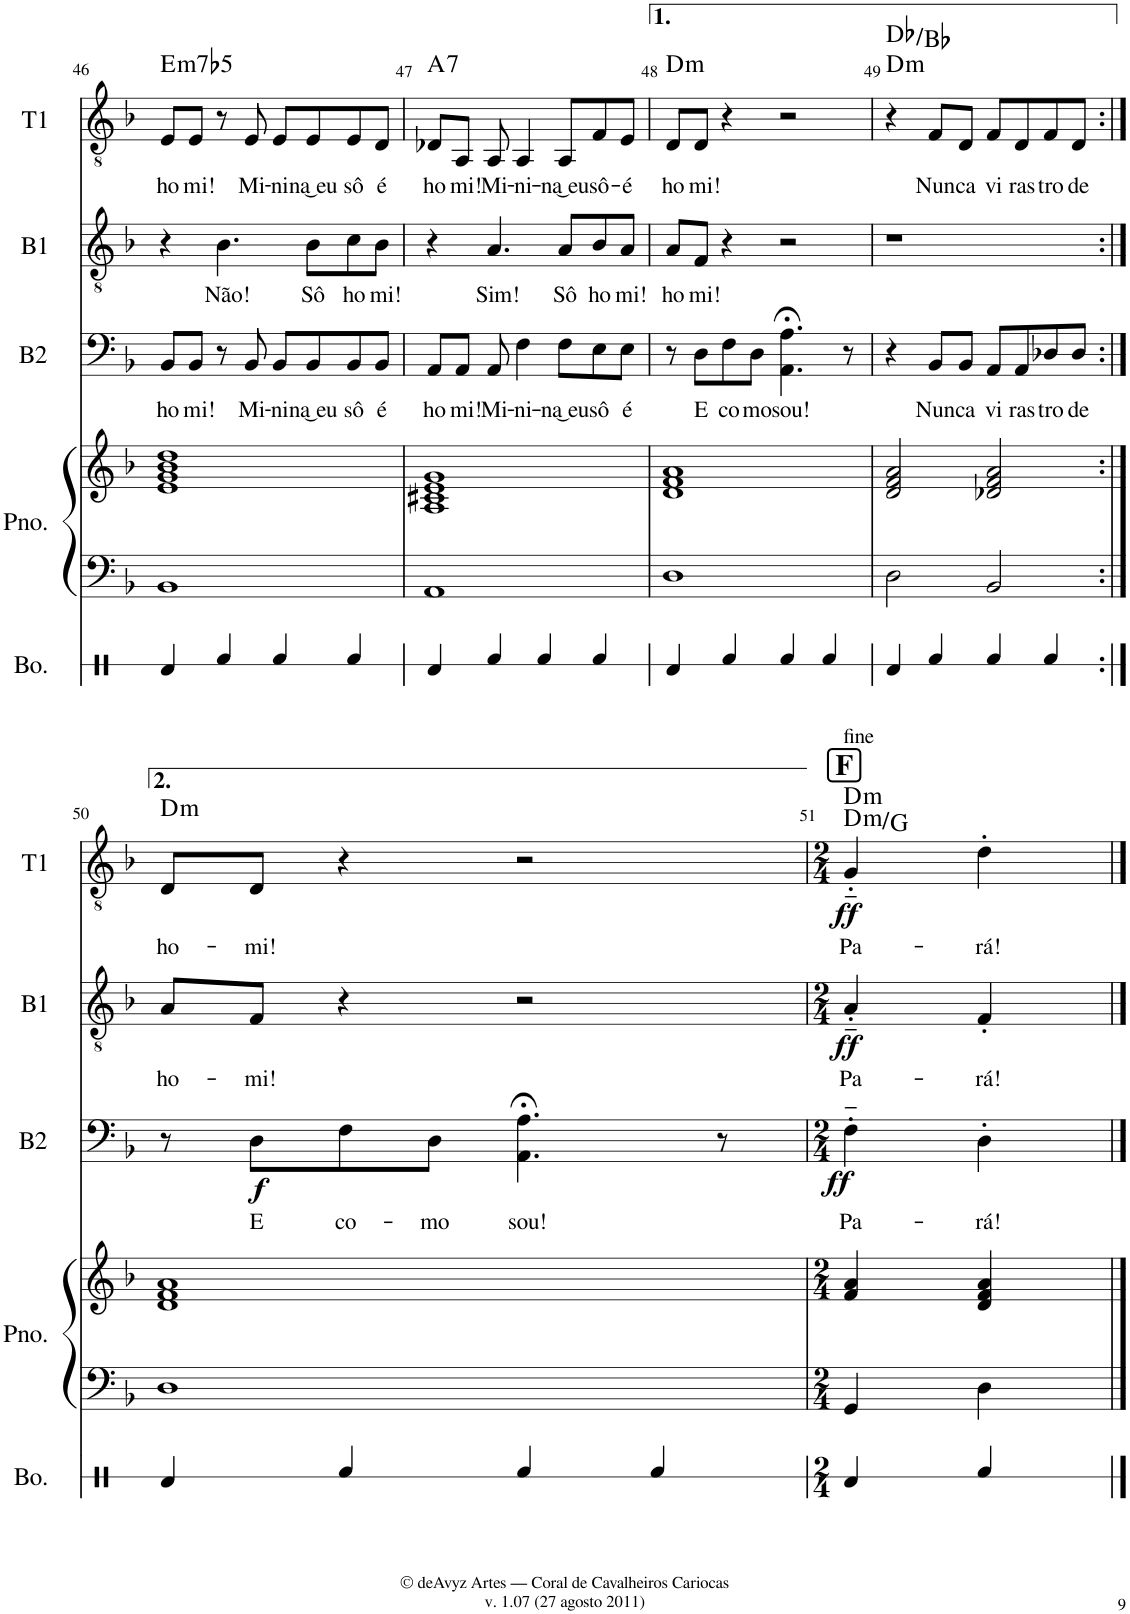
**kern	**kern	**kern	**kern	**text	**dynam	**kern	**text	**dynam	**kern	**text	**dynam	**harte
*part5	*part4	*part4	*part3	*part3	*part3	*part2	*part2	*part2	*part1	*part1	*part1	*part1
*staff6	*staff5	*staff4	*staff3	*staff3	*staff3	*staff2	*staff2	*staff2	*staff1	*staff1	*staff1	*
*I"Bongos	*I"Piano	*	*I"Baixo	*	*	*I"Barítono	*	*	*I"Tenor	*	*	*
*I'Bo.	*I'Pno.	*	*I'B2	*	*	*I'B1	*	*	*I'T1	*	*	*
!!LO:PB:g=z
*clefX	*clefF4	*clefG2	*clefF4	*	*	*clefGv2	*	*	*clefGv2	*	*	*
*k[]	*k[b-]	*k[b-]	*k[b-]	*	*	*k[b-]	*	*	*k[b-]	*	*	*
*M4/4	*M4/4	*M4/4	*M4/4	*	*	*M4/4	*	*	*M4/4	*	*	*
=46	=46	=46	=46	=46	=46	=46	=46	=46	=46	=46	=46	=46
!	!	!	!	!LO:LY:b	!	!	!	!	!	!LO:LY:b	!	!LO:H:kt=m7b5
4Rd/	1BB-	1e 1g 1b- 1dd	8BB-/L	ho-	.	4r	.	.	8E/L	ho-	.	E:hdim7
!	!	!	!	!LO:LY:b	!	!	!	!	!	!LO:LY:b	!	!
.	.	.	8BB-/J	-mi!	.	.	.	.	8E/J	-mi!	.	.
!	!	!	!	!	!	!	!LO:LY:b	!	!	!	!	!
4Rf/	.	.	8r	.	.	4.B->\	Não!	.	8r	.	.	.
!	!	!	!	!LO:LY:b	!	!	!	!	!	!LO:LY:b	!	!
.	.	.	8BB-/	Mi-	.	.	.	.	8E/	Mi-	.	.
!	!	!	!	!LO:LY:b	!	!	!	!	!	!LO:LY:b	!	!
4Rf/	.	.	8BB-/L	-ni-	.	.	.	.	8E/L	-ni-	.	.
!	!	!	!	!LO:LY:b	!	!	!LO:LY:b	!	!	!LO:LY:b	!	!
.	.	.	8BB-/	-na͜ eu	.	8B-\L	Sô	.	8E/	-na͜ eu	.	.
!	!	!	!	!LO:LY:b	!	!	!LO:LY:b	!	!	!LO:LY:b	!	!
4Rf/	.	.	8BB-/	sô	.	8c\	ho-	.	8E/	sô	.	.
!	!	!	!	!LO:LY:b	!	!	!LO:LY:b	!	!	!LO:LY:b	!	!
.	.	.	8BB-/J	é	.	8B-\J	-mi!	.	8D/J	é	.	.
=47	=47	=47	=47	=47	=47	=47	=47	=47	=47	=47	=47	=47
!	!	!	!	!LO:LY:b	!	!	!	!	!	!LO:LY:b	!	!LO:H:kt=7
4Rd/	1AA	1A 1c#X 1e 1g	8AA/L	ho-	.	4r	.	.	8D-X/L	ho-	.	A:7
!	!	!	!	!LO:LY:b	!	!	!	!	!	!LO:LY:b	!	!
.	.	.	8AA/J	-mi!	.	.	.	.	8AA/J	-mi!	.	.
!	!	!	!	!LO:LY:b	!	!	!LO:LY:b	!	!	!LO:LY:b	!	!
4Rf/	.	.	8AA/	Mi-	.	4.A>/	Sim!	.	8AA/	Mi-	.	.
!	!	!	!	!LO:LY:b	!	!	!	!	!	!LO:LY:b	!	!
.	.	.	4F\	-ni-	.	.	.	.	4AA/	-ni-	.	.
4Rf/	.	.	.	.	.	.	.	.	.	.	.	.
!	!	!	!	!LO:LY:b	!	!	!LO:LY:b	!	!	!LO:LY:b	!	!
.	.	.	8F\L	-na͜ eu	.	8A/L	Sô	.	8AA/L	-na͜ eu-	.	.
!	!	!	!	!LO:LY:b	!	!	!LO:LY:b	!	!	!LO:LY:b	!	!
4Rf/	.	.	8E\	sô	.	8B-/	ho-	.	8F/	-sô-	.	.
!	!	!	!	!LO:LY:b	!	!	!LO:LY:b	!	!	!LO:LY:b	!	!
.	.	.	8E\J	é	.	8A/J	-mi!	.	8E/J	-é	.	.
=48	=48	=48	=48	=48	=48	=48	=48	=48	=48	=48	=48	=48
!	!	!	!	!	!	!	!LO:LY:b	!	!	!LO:LY:b	!	!LO:H:kt=m
4Rd/	1D	1d 1f 1a	8r	.	.	8A/L	ho-	.	8D/L	ho-	.	D:min
!	!	!	!	!LO:LY:b	!	!	!LO:LY:b	!	!	!LO:LY:b	!	!
.	.	.	8D\L	E	.	8F/J	-mi!	.	8D/J	-mi!	.	.
!	!	!	!	!LO:LY:b	!	!	!	!	!	!	!	!
4Rf/	.	.	8F\	co-	.	4r	.	.	4r	.	.	.
!	!	!	!	!LO:LY:b	!	!	!	!	!	!	!	!
.	.	.	8D\J	-mo	.	.	.	.	.	.	.	.
!	!	!	!	!LO:LY:b	!	!	!	!	!	!	!	!
4Rf/	.	.	4.AA\;< 4.A\;<	sou!	.	2r	.	.	2r	.	.	.
4Rf/	.	.	.	.	.	.	.	.	.	.	.	.
.	.	.	8r	.	.	.	.	.	.	.	.	.
=49	=49	=49	=49	=49	=49	=49	=49	=49	=49	=49	=49	=49
!	!	!	!	!	!	!	!	!	!	!	!	!LO:H:n=1:kt=m
!	!	!	!	!	!	!	!	!	!	!	!	!LO:H:n=2:kt=N.C.
4Rd/	2D\	2d/ 2f/ 2a/	4r	.	.	1r	.	.	4r	.	.	D:min N
!	!	!	!	!LO:LY:b	!	!	!	!	!	!LO:LY:b	!	!
4Rf/	.	.	8BB-/L	Nun-	.	.	.	.	8F/L	Nun-	.	.
!	!	!	!	!LO:LY:b	!	!	!	!	!	!LO:LY:b	!	!
.	.	.	8BB-/J	-ca	.	.	.	.	8D/J	-ca	.	.
!	!	!	!	!LO:LY:b	!	!	!	!	!	!LO:LY:b	!	!
4Rf/	2BB-/	2d-X/ 2f/ 2a/	8AA/L	vi	.	.	.	.	8F/L	vi	.	.
!	!	!	!	!LO:LY:b	!	!	!	!	!	!LO:LY:b	!	!
.	.	.	8AA/	ras-	.	.	.	.	8D/	ras-	.	.
!	!	!	!	!LO:LY:b	!	!	!	!	!	!LO:LY:b	!	!
4Rf/	.	.	8D-X/	-tro	.	.	.	.	8F/	-tro	.	.
!	!	!	!	!LO:LY:b	!	!	!	!	!	!LO:LY:b	!	!
.	.	.	8D-/J	de	.	.	.	.	8D/J	de	.	.
!!LO:LB:g=z
=50:|!	=50:|!	=50:|!	=50:|!	=50:|!	=50:|!	=50:|!	=50:|!	=50:|!	=50:|!	=50:|!	=50:|!	=50:|!
!	!	!	!	!	!	!	!LO:LY:b	!	!	!LO:LY:b	!	!LO:H:kt=m
4Rd/	1D	1d 1f 1a	8r	.	.	8A/L	ho-	.	8D/L	ho-	.	D:min
!	!	!	!	!LO:LY:b	!LO:DY:b	!	!LO:LY:b	!	!	!LO:LY:b	!	!
.	.	.	8D\L	E	f	8F/J	-mi!	.	8D/J	-mi!	.	.
!	!	!	!	!LO:LY:b	!	!	!	!	!	!	!	!
4Rf/	.	.	8F\	co-	.	4r	.	.	4r	.	.	.
!	!	!	!	!LO:LY:b	!	!	!	!	!	!	!	!
.	.	.	8D\J	-mo	.	.	.	.	.	.	.	.
!	!	!	!	!LO:LY:b	!	!	!	!	!	!	!	!
4Rf/	.	.	4.AA\;< 4.A\;<	sou!	.	2r	.	.	2r	.	.	.
4Rf/	.	.	.	.	.	.	.	.	.	.	.	.
.	.	.	8r	.	.	.	.	.	.	.	.	.
=51	=51	=51	=51	=51	=51	=51	=51	=51	=51	=51	=51	=51
*M2/4	*M2/4	*M2/4	*M2/4	*	*	*M2/4	*	*	*M2/4	*	*	*
!	!	!	!	!	!	!	!	!	!LO:TX:a:B:t=F	!	!	!
!	!	!	!	!LO:LY:b	!LO:DY:b	!	!LO:LY:b	!LO:DY:b	!	!LO:LY:b	!LO:DY:b	!LO:H:n=1:kt=m
!	!	!	!	!	!	!	!	!	!	!	!	!LO:H:n=2:kt=m
4Rd/	4GG/	4f/ 4a/	4F'~\	Pa-	ff	4A'~/	Pa-	ff	4G'~/	Pa-	ff	D:min/4 D:min
!	!	!	!	!LO:LY:b	!	!	!LO:LY:b	!	!	!LO:LY:b	!	!
4Rf/	4D\	4d/ 4f/ 4a/	4D'\	-rá!	.	4F'/	-rá!	.	4d'\	-rá!	.	.
==	==	==	==	==	==	==	==	==	==	==	==	==
*-	*-	*-	*-	*-	*-	*-	*-	*-	*-	*-	*-	*-
